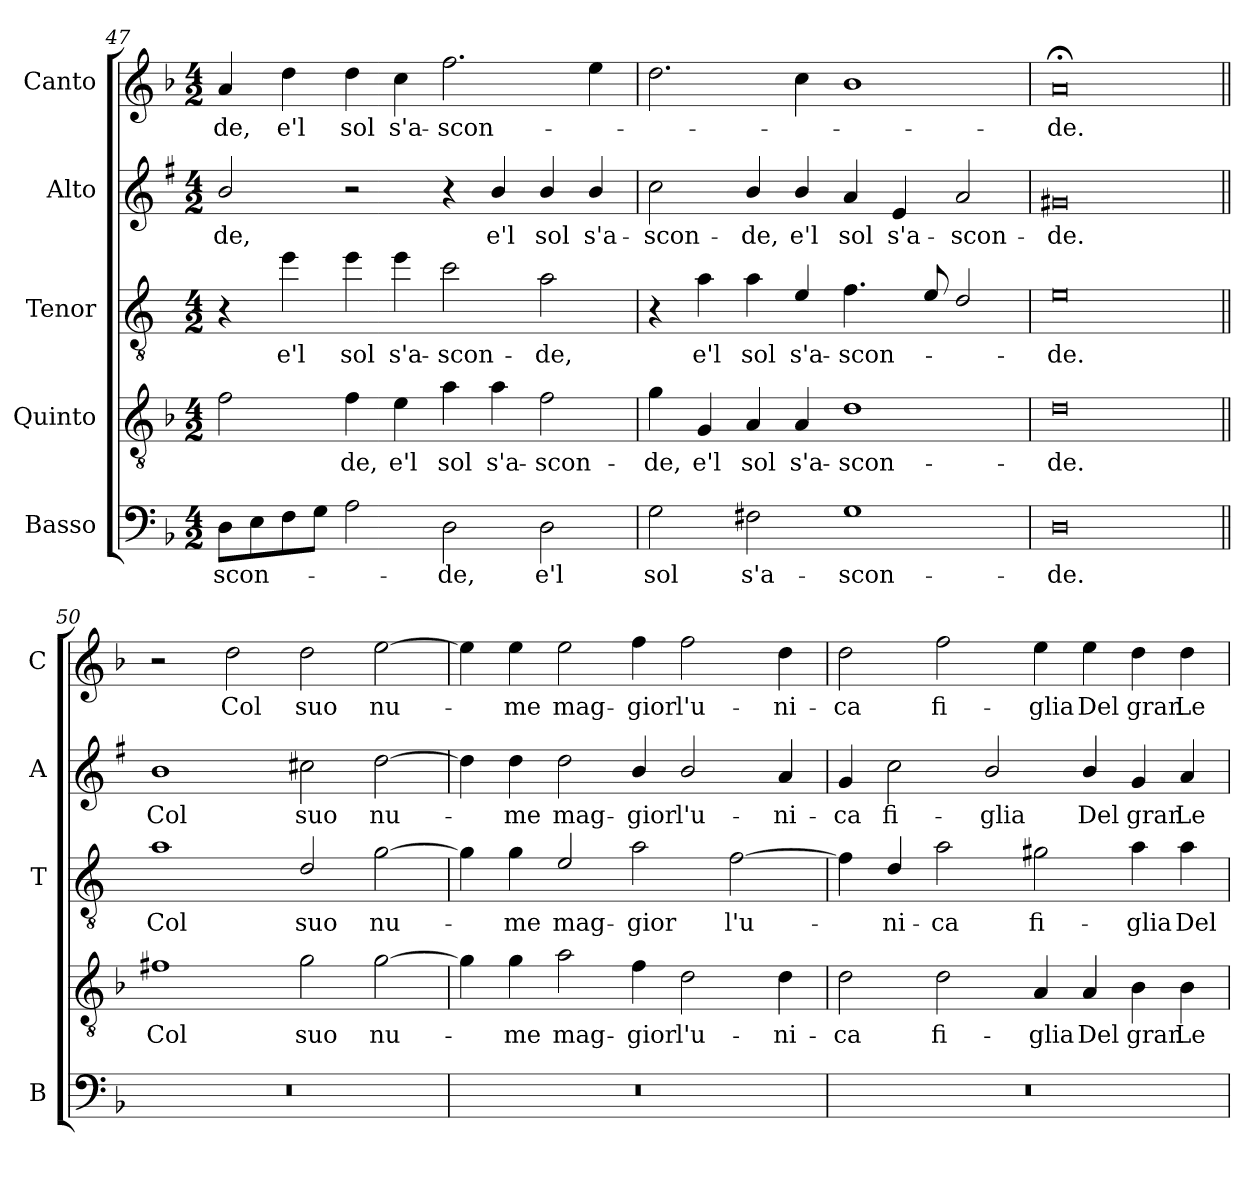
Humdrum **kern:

**kern	**text	**kern	**text	**kern	**text	**kern	**text	**kern	**text
*part5	*part5	*part4	*part4	*part3	*part3	*part2	*part2	*part1	*part1
*staff5	*staff5	*staff4	*staff4	*staff3	*staff3	*staff2	*staff2	*staff1	*staff1
*I"Basso	*	*I"Quinto	*	*I"Tenor	*	*I"Alto	*	*I"Canto	*
*I'B	*	*	*	*I'T	*	*I'A	*	*I'C	*
!!LO:PB:g=z
*clefF4	*	*clefGv2	*	*clefGv2	*	*clefG2	*	*clefG2	*
*	*	*	*	*ITrd4c7	*	*ITrd1c2	*	*	*
*k[b-]	*	*k[b-]	*	*k[b-]	*	*k[b-]	*	*k[b-]	*
*F:	*	*F:	*	*F:	*	*F:	*	*F:	*
*M4/2	*	*M4/2	*	*M4/2	*	*M4/2	*	*M4/2	*
=47	=47	=47	=47	=47	=47	=47	=47	=47	=47
!	!LO:LY:b	!	!	!	!	!	!LO:LY:b	!	!LO:LY:b
8D\L	-scon-	2f\	.	4r	.	2a/	-de,	4a/	-de,
8E\	.	.	.	.	.	.	.	.	.
!	!	!	!	!	!LO:LY:b	!	!	!	!LO:LY:b
8F\	.	.	.	4a\	e'l	.	.	4dd\	e'l
8G\J	.	.	.	.	.	.	.	.	.
!	!	!	!LO:LY:b	!	!LO:LY:b	!	!	!	!LO:LY:b
2A\	.	4f\	-de,	4a\	sol	2r	.	4dd\	sol
!	!	!	!LO:LY:b	!	!LO:LY:b	!	!	!	!LO:LY:b
.	.	4e\	e'l	4a\	s'a-	.	.	4cc\	s'a-
!	!LO:LY:b	!	!LO:LY:b	!	!LO:LY:b	!	!	!	!LO:LY:b
2D\	-de,	4a\	sol	2f\	-scon-	4r	.	2.ff\	-scon-
!	!	!	!LO:LY:b	!	!	!	!LO:LY:b	!	!
.	.	4a\	s'a-	.	.	4a/	e'l	.	.
!	!LO:LY:b	!	!LO:LY:b	!	!LO:LY:b	!	!LO:LY:b	!	!
2D\	e'l	2f\	-scon-	2d\	-de,	4a/	sol	.	.
!	!	!	!	!	!	!	!LO:LY:b	!	!
.	.	.	.	.	.	4a/	s'a-	4ee\	.
=48	=48	=48	=48	=48	=48	=48	=48	=48	=48
!	!LO:LY:b	!	!LO:LY:b	!	!	!	!LO:LY:b	!	!
2G\	sol	4g\	-de,	4r	.	2b-\	-scon-	2.dd\	.
!	!	!	!LO:LY:b	!	!LO:LY:b	!	!	!	!
.	.	4G/	e'l	4d\	e'l	.	.	.	.
!	!LO:LY:b	!	!LO:LY:b	!	!LO:LY:b	!	!LO:LY:b	!	!
2F#X\	s'a-	4A/	sol	4d\	sol	4a/	-de,	.	.
!	!	!	!LO:LY:b	!	!LO:LY:b	!	!LO:LY:b	!	!
.	.	4A/	s'a-	4A/	s'a-	4a/	e'l	4cc\	.
!	!LO:LY:b	!	!LO:LY:b	!	!LO:LY:b	!	!LO:LY:b	!	!
1G	-scon-	1d	-scon-	4.B-\	-scon-	4g/	sol	1b-	.
!	!	!	!	!	!	!	!LO:LY:b	!	!
.	.	.	.	.	.	4d/	s'a-	.	.
.	.	.	.	8A/	.	.	.	.	.
!	!	!	!	!	!	!	!LO:LY:b	!	!
.	.	.	.	2G/	.	2g/	-scon-	.	.
=49	=49	=49	=49	=49	=49	=49	=49	=49	=49
!	!LO:LY:b	!	!LO:LY:b	!	!LO:LY:b	!	!LO:LY:b	!	!LO:LY:b
0D	-de.	0d	-de.	0A	-de.	0f#X	-de.	0a;<	-de.
=50||	=50||	=50||	=50||	=50||	=50||	=50||	=50||	=50||	=50||
!	!	!	!LO:LY:b	!	!LO:LY:b	!	!LO:LY:b	!	!
0r	.	1f#X	Col	1d	Col	1a	Col	2r	.
!	!	!	!	!	!	!	!	!	!LO:LY:b
.	.	.	.	.	.	.	.	2dd\	Col
!	!	!	!LO:LY:b	!	!LO:LY:b	!	!LO:LY:b	!	!LO:LY:b
.	.	2g\	suo	2G/	suo	2bn\	suo	2dd\	suo
!	!	!	!LO:LY:b	!	!LO:LY:b	!	!LO:LY:b	!	!LO:LY:b
.	.	[2g\	nu-	[2c\	nu-	[2cc\	nu-	[2ee\	nu-
=51	=51	=51	=51	=51	=51	=51	=51	=51	=51
0r	.	4g\]	.	4c\]	.	4cc\]	.	4ee\]	.
!	!	!	!LO:LY:b	!	!LO:LY:b	!	!LO:LY:b	!	!LO:LY:b
.	.	4g\	-me	4c\	-me	4cc\	-me	4ee\	-me
!	!	!	!LO:LY:b	!	!LO:LY:b	!	!LO:LY:b	!	!LO:LY:b
.	.	2a\	mag-	2A/	mag-	2cc\	mag-	2ee\	mag-
!	!	!	!LO:LY:b	!	!LO:LY:b	!	!LO:LY:b	!	!LO:LY:b
.	.	4f\	-gior	2d\	-gior	4a/	-gior	4ff\	-gior
!	!	!	!LO:LY:b	!	!	!	!LO:LY:b	!	!LO:LY:b
.	.	2d\	l'u-	.	.	2a/	l'u-	2ff\	l'u-
!	!	!	!	!	!LO:LY:b	!	!	!	!
.	.	.	.	[2B-\	l'u-	.	.	.	.
!	!	!	!LO:LY:b	!	!	!	!LO:LY:b	!	!LO:LY:b
.	.	4d\	-ni-	.	.	4g/	-ni-	4dd\	-ni-
!!LO:LB:g=z
=52	=52	=52	=52	=52	=52	=52	=52	=52	=52
!	!	!	!LO:LY:b	!	!	!	!LO:LY:b	!	!LO:LY:b
0r	.	2d\	-ca	4B-\]	.	4f/	-ca	2dd\	-ca
!	!	!	!	!	!LO:LY:b	!	!LO:LY:b	!	!
.	.	.	.	4G/	-ni-	2b-\	fi-	.	.
!	!	!	!LO:LY:b	!	!LO:LY:b	!	!	!	!LO:LY:b
.	.	2d\	fi-	2d\	-ca	.	.	2ff\	fi-
!	!	!	!	!	!	!	!LO:LY:b	!	!
.	.	.	.	.	.	2a/	-glia	.	.
!	!	!	!LO:LY:b	!	!LO:LY:b	!	!	!	!LO:LY:b
.	.	4A/	-glia	2c#X\	fi-	.	.	4ee\	-glia
!	!	!	!LO:LY:b	!	!	!	!LO:LY:b	!	!LO:LY:b
.	.	4A/	Del	.	.	4a/	Del	4ee\	Del
!	!	!	!LO:LY:b	!	!LO:LY:b	!	!LO:LY:b	!	!LO:LY:b
.	.	4B-\	gran	4d\	-glia	4f/	gran	4dd\	gran
!	!	!	!LO:LY:b	!	!LO:LY:b	!	!LO:LY:b	!	!LO:LY:b
.	.	4B-\	Le-	4d\	Del	4g/	Le-	4dd\	Le-
=	=	=	=	=	=	=	=	=	=
*-	*-	*-	*-	*-	*-	*-	*-	*-	*-
